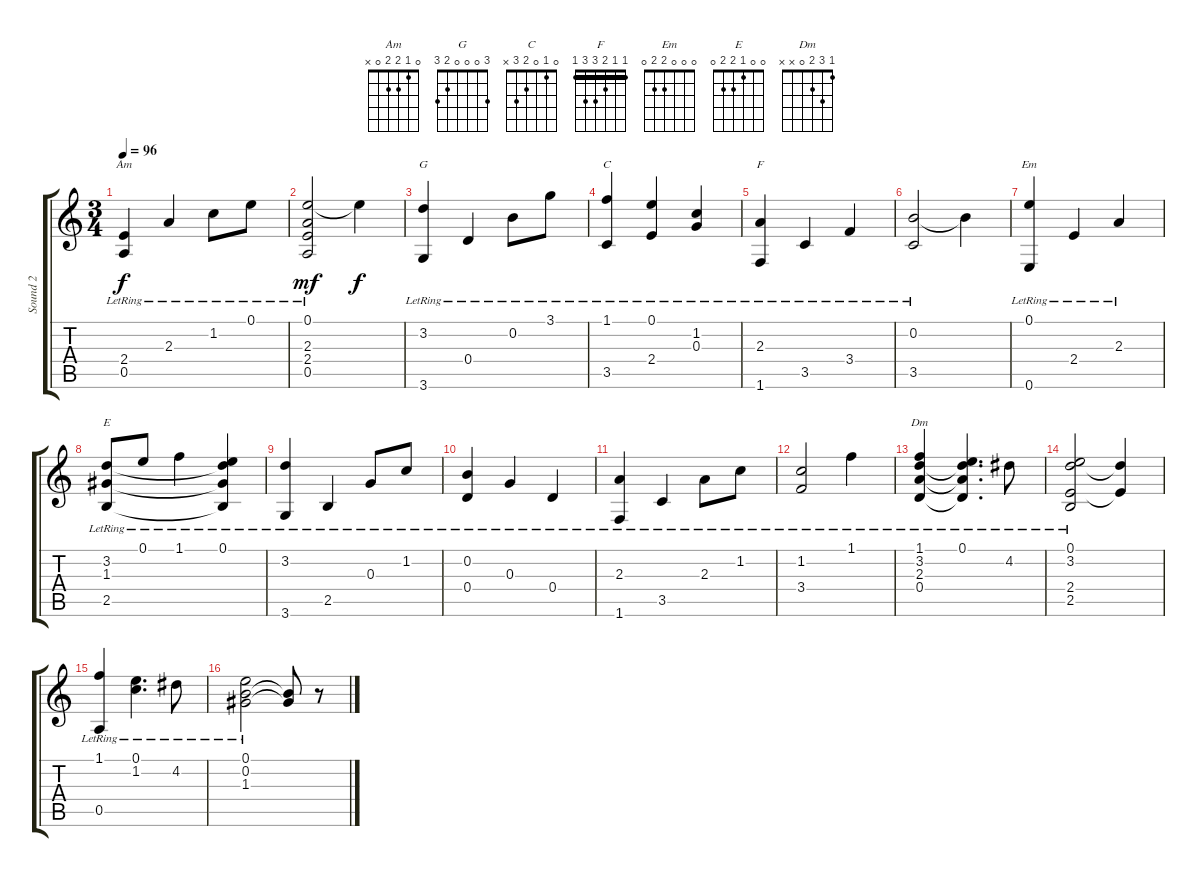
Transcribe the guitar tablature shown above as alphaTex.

\track ("Sound 2" "Sound 2") {instrument acousticguitarnylon}
\staff {score tabs}
\tuning (E4 B3 G3 D3 A2 E2) {hide}
\chord ("Am" 0 1 2 2 0 x)
\chord ("G" 3 0 0 0 2 3)
\chord ("C" 0 1 0 2 3 x)
\chord ("F" 1 1 2 3 3 1) {barre 1}
\chord ("Em" 0 0 0 2 2 0)
\chord ("E" 0 0 1 2 2 0)
\chord ("Dm" 1 3 2 0 x x)
\ts (3 4)
\tempo 96
\clef g2
\ks c
(2.4{lr} 0.5{lr}).4{ch "Am" dy f} 2.3{lr}.4 1.2{lr}.8 0.1{lr}.8 |
(0.1{lr} 2.3{lr} 2.4{lr} 0.5{lr}).2{dy mf} 0.1{t}.4{dy f} |
(3.2{lr} 3.6{lr}).4{ch "G"} 0.4{lr}.4 0.2{lr}.8 3.1{lr}.8 |
(1.1{lr} 3.5{lr}).4{ch "C"} (0.1{lr} 2.4{lr}).4 (1.2{lr} 0.3{lr}).4 |
(2.3{lr} 1.6{lr}).4{ch "F"} 3.5{lr}.4 3.4{lr}.4 |
(0.2{lr} 3.5{lr}).2 0.2{t}.4 |
(0.1{lr} 0.6{lr}).4{ch "Em"} 2.4{lr}.4 2.3{lr}.4 |
(3.2{lr} 1.3{lr} 2.5{lr}).8{ch "E"} 0.1{lr}.8 1.1{lr}.4 (0.1{lr} 3.2{t} 1.3{t} 2.5{t}).4 |
(3.2{lr} 3.6{lr}).4 2.5{lr}.4 0.3{lr}.8 1.2{lr}.8 |
(0.2{lr} 0.4{lr}).4 0.3{lr}.4 0.4{lr}.4 |
(2.3{lr} 1.6{lr}).4 3.5{lr}.4 2.3{lr}.8 1.2{lr}.8 |
(1.2{lr} 3.4{lr}).2 1.1{lr}.4 |
(1.1{lr} 3.2{lr} 2.3{lr} 0.4{lr}).4{ch "Dm"} (0.1{lr} 3.2{t} 2.3{t} 0.4{t}).4{d} 4.2{lr}.8 |
(0.1{lr} 3.2{lr} 2.4{lr} 2.5{lr}).2 (3.2{t} 2.4{t}).4 |
(1.1{lr} 0.5{lr}).4 (0.1{lr} 1.2{lr}).4{d} 4.2{lr}.8 |
(0.1{lr} 0.2{lr} 1.3{lr}).2 (0.2{t} 1.3{t}).8 r.8
